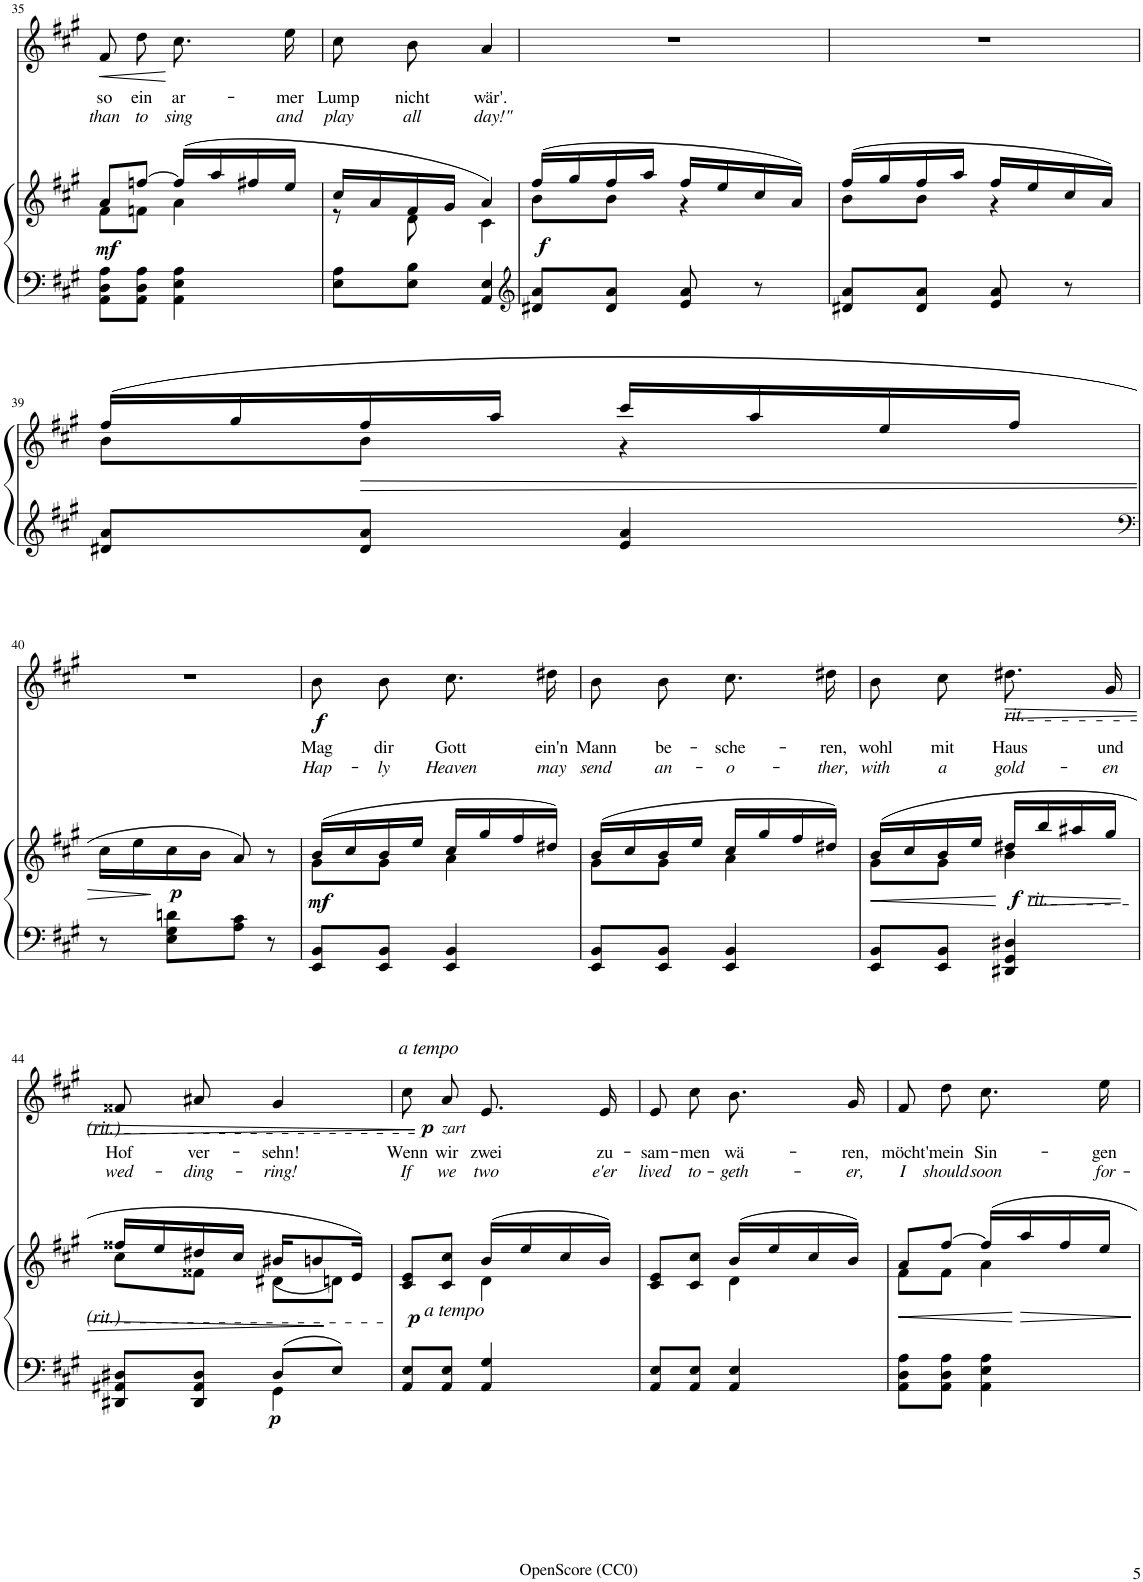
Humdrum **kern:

**kern	**kern	**dynam	**kern	**text	**text	**dynam
*part2	*part2	*part2	*part1	*part1	*part1	*part1
*staff3	*staff2	*staff2/3	*staff1	*staff1	*staff1	*staff1
*I"Piano	*	*	*I"Voice	*	*	*
*I'Pno	*	*	*	*	*	*
!!LO:PB:g=z
*clefF4	*clefG2	*	*clefG2	*	*	*
*k[f#c#g#]	*k[f#c#g#]	*	*k[f#c#g#]	*	*	*
*M2/4	*M2/4	*	*M2/4	*	*	*
=35	=35	=35	=35	=35	=35	=35
*	*^	*	*	*	*	*
!	!	!	!LO:DY:b	!	!LO:LY:b	!LO:LY:b	!LO:HP:b
8AA\ 8D\ 8A\L	8a/L	8f#\L	mf	8f#/L	so	than	<
!	!	!	!	!	!LO:LY:b	!LO:LY:b	!
8AA\ 8D\ 8A\J	[8ffn/J	8fn\J	.	8dd/J	ein	to	.
!	!	!	!	!	!LO:LY:b	!LO:LY:b	!
4AA\ 4E\ 4A\	(16ff/LL]	4a\	.	8.cc#\L	ar-	sing	[
.	16aa/	.	.	.	.	.	.
.	16ff#X/	.	.	.	.	.	.
!	!	!	!	!	!LO:LY:b	!LO:LY:b	!
.	16ee/JJ	.	.	16ee\Jk	-mer	and	.
=36	=36	=36	=36	=36	=36	=36	=36
!	!	!	!	!	!LO:LY:b	!LO:LY:b	!
8E\ 8A\L	16cc#/LL	8r	.	8cc#\L	Lump	play	.
.	16a/	.	.	.	.	.	.
!	!	!	!	!	!LO:LY:b	!LO:LY:b	!
8E\ 8B\J	16f#/	8d\	.	8b\J	nicht	all	.
.	16g#/JJ	.	.	.	.	.	.
!	!	!	!	!	!LO:LY:b	!LO:LY:b	!
4AA/ 4E/	4a/)	4c#\	.	4a/	wär'.	day!"	.
=37	=37	=37	=37	=37	=37	=37	=37
*clefG2	*	*	*	*	*	*	*
!	!	!	!LO:DY:b	!	!	!	!
8d#X/ 8a/L	(16ff#/LL	8b\L	f	2r	.	.	.
.	16gg#/	.	.	.	.	.	.
8d#/ 8a/J	16ff#/	8b\J	.	.	.	.	.
.	16aa/JJ	.	.	.	.	.	.
8e/ 8a/	16ff#/LL	4r	.	.	.	.	.
.	16ee/	.	.	.	.	.	.
8r	16cc#/	.	.	.	.	.	.
.	16a/JJ)	.	.	.	.	.	.
=38	=38	=38	=38	=38	=38	=38	=38
8d#X/ 8a/L	(16ff#/LL	8b\L	.	2r	.	.	.
.	16gg#/	.	.	.	.	.	.
8d#/ 8a/J	16ff#/	8b\J	.	.	.	.	.
.	16aa/JJ	.	.	.	.	.	.
8e/ 8a/	16ff#/LL	4r	.	.	.	.	.
.	16ee/	.	.	.	.	.	.
8r	16cc#/	.	.	.	.	.	.
.	16a/JJ)	.	.	.	.	.	.
!!LO:LB:g=z
=39	=39	=39	=39	=39	=39	=39	=39
8d#X/ 8a/L	(16ff#/LL	8b\L	.	2r	.	.	.
.	16gg#/	.	.	.	.	.	.
!	!	!	!LO:HP:b	!	!	!	!
8d#/ 8a/J	16ff#/	8b\J	>	.	.	.	.
.	16aa/JJ	.	.	.	.	.	.
4e/ 4a/	16ccc#/LL	4r	.	.	.	.	.
.	16aa/	.	.	.	.	.	.
.	16ee/	.	.	.	.	.	.
.	16ff#/JJ	.	.	.	.	.	.
*	*v	*v	*	*	*	*	*
!!LO:LB:g=z
=40	=40	=40	=40	=40	=40	=40
*clefF4	*	*	*	*	*	*
8r	16cc#\LL	.	2r	.	.	.
.	16ee\	.	.	.	.	.
!	!	!LO:DY:n=1:b	!	!	!	!
8E\ 8G#\ 8dn\L	16cc#\	] p	.	.	.	.
.	16b\JJ	.	.	.	.	.
8A\ 8c#\J	8a/)	.	.	.	.	.
8r	8r	.	.	.	.	.
=41	=41	=41	=41	=41	=41	=41
*	*^	*	*	*	*	*
!	!	!	!LO:DY:b	!	!LO:LY:b	!LO:LY:b	!LO:DY:b
8EE/ 8BB/L	(16b/LL	8g#\L	mf	8b\L	Mag	Hap-	f
.	16cc#/	.	.	.	.	.	.
!	!	!	!	!	!LO:LY:b	!LO:LY:b	!
8EE/ 8BB/J	16b/	8g#\J	.	8b\J	dir	-ly	.
.	16ee/JJ	.	.	.	.	.	.
!	!	!	!	!	!LO:LY:b	!LO:LY:b	!
4EE/ 4BB/	16cc#/LL	4a\	.	8.cc#\L	Gott	Heaven	.
.	16gg#/	.	.	.	.	.	.
.	16ff#/	.	.	.	.	.	.
!	!	!	!	!	!LO:LY:b	!LO:LY:b	!
.	16dd#X/JJ)	.	.	16dd#X\Jk	ein'n	may	.
=42	=42	=42	=42	=42	=42	=42	=42
!	!	!	!	!	!LO:LY:b	!LO:LY:b	!
8EE/ 8BB/L	(16b/LL	8g#\L	.	8b\L	Mann	send	.
.	16cc#/	.	.	.	.	.	.
!	!	!	!	!	!LO:LY:b	!LO:LY:b	!
8EE/ 8BB/J	16b/	8g#\J	.	8b\J	be-	an-	.
.	16ee/JJ	.	.	.	.	.	.
!	!	!	!	!	!LO:LY:b	!LO:LY:b	!
4EE/ 4BB/	16cc#/LL	4a\	.	8.cc#\L	-sche-	-o-	.
.	16gg#/	.	.	.	.	.	.
.	16ff#/	.	.	.	.	.	.
!	!	!	!	!	!LO:LY:b	!LO:LY:b	!
.	16dd#X/JJ)	.	.	16dd#X\Jk	-ren,	-ther,	.
=43	=43	=43	=43	=43	=43	=43	=43
!	!	!	!LO:HP:b	!	!LO:LY:b	!LO:LY:b	!
8EE/ 8BB/L	(16b/LL	8g#\L	<	8b\L	wohl	with	.
.	16cc#/	.	.	.	.	.	.
!	!	!	!	!	!LO:LY:b	!LO:LY:b	!
8EE/ 8BB/J	16b/	8g#\J	.	8cc#\J	mit	a	.
.	16ee/JJ	.	.	.	.	.	.
!	!	!	!	!LO:TX:b:i:t=rit.	!	!	!
!	!LO:TX:b:i:t=rit.	!	!	!	!	!	!
!	!	!	!LO:HP:n=1:b	!	!LO:LY:b	!LO:LY:b	!
!	!	!	!LO:DY:n=1:b	!	!	!	!
4DD#X/ 4GG#/ 4D#X/	16dd#X/LL	4b\	[ > f	8.dd#X\L	Haus	gold-	.
.	16bb/	.	.	.	.	.	.
.	16aa#X/	.	.	.	.	.	.
!	!	!	!	!	!LO:LY:b	!LO:LY:b	!LO:HP:b
.	16gg#/JJ	.	.	16g#\Jk	und	-en	>
!!LO:LB:g=z
=44	=44	=44	=44	=44	=44	=44	=44
*^	*	*	*	*	*	*	*
!	!	!	!	!	!	!LO:LY:b	!LO:LY:b	!
8DD#X/ 8AA#X/ 8D#X/L	4ryy	16ff##X/LL	8cc#\L	.	8f##X/L	Hof	wed-	.
.	.	16ee/	.	.	.	.	.	.
!	!	!	!	!	!	!LO:LY:b	!LO:LY:b	!
8DD#/ 8AA#/ 8D#/J	.	16dd#X/	8f##X\J	.	8a#X/J	ver-	-ding-	.
.	.	16cc#/JJ	.	.	.	.	.	.
!	!	!	!	!LO:DY:b=2	!	!LO:LY:b	!LO:LY:b	!
8D#/L	4GG#\	16b#X/KL	(8d#X\L	p	4g#/	-sehn!	-ring!	.
.	.	8bn/	.	.	.	.	.	.
8E/J	.	.	8dn\J)	]	.	.	.	.
.	.	16e/Jk)	.	.	.	.	.	.
*v	*v	*	*	*	*	*	*	*
*	*v	*v	*	*	*	*	*
.	.	.	.	.	.	]
=45	=45	=45	=45	=45	=45	=45
*	*^	*	*	*	*	*
!	!	!	!	!LO:TX:a:i:t=a tempo	!	!	!
!	!LO:TX:b:i:t=a tempo	!	!	!	!	!	!
!	!	!	!LO:DY:b	!	!LO:LY:b	!LO:LY:b	!LO:DY:b
!	!	!	!	!	!	!	!LO:DY:n=1:b
8AA/ 8E/L	8c#/ 8e/L	4ryy	p	8cc#\L	Wenn	If	p other-dynamics
!	!	!	!	!	!LO:LY:b	!LO:LY:b	!
8AA/ 8E/J	8c#/ 8cc#/J	.	.	8a\J	wir	we	.
!	!	!	!	!	!LO:LY:b	!LO:LY:b	!
4AA/ 4G#/	(16b/LL	4d\	.	8.e/L	zwei	two	.
.	16ee/	.	.	.	.	.	.
.	16cc#/	.	.	.	.	.	.
!	!	!	!	!	!LO:LY:b	!LO:LY:b	!
.	16b/JJ)	.	.	16e/Jk	zu-	e'er	.
=46	=46	=46	=46	=46	=46	=46	=46
!	!	!	!	!	!LO:LY:b	!LO:LY:b	!
8AA/ 8E/L	8c#/ 8e/L	4ryy	.	8e/L	-sam-	lived	.
!	!	!	!	!	!LO:LY:b	!LO:LY:b	!
8AA/ 8E/J	8c#/ 8cc#/J	.	.	8cc#/J	-men	to-	.
!	!	!	!	!	!LO:LY:b	!LO:LY:b	!
4AA/ 4E/	(16b/LL	4d\	.	8.b/L	wä-	-geth-	.
.	16ee/	.	.	.	.	.	.
.	16cc#/	.	.	.	.	.	.
!	!	!	!	!	!LO:LY:b	!LO:LY:b	!
.	16b/JJ)	.	.	16g#/Jk	-ren,	-er,	.
=47	=47	=47	=47	=47	=47	=47	=47
!	!	!	!LO:HP:b	!	!LO:LY:b	!LO:LY:b	!
8AA\ 8D\ 8A\L	8a/L	8f#\L	<	8f#/L	möcht'	I	.
!	!	!	!	!	!LO:LY:b	!LO:LY:b	!
8AA\ 8D\ 8A\J	[8ff#/J	8f#\J	.	8dd/J	mein	should	.
!	!	!	!	!	!LO:LY:b	!LO:LY:b	!
4AA\ 4E\ 4A\	16ff#/LL]	4a\	.	8.cc#\L	Sin-	soon	.
!	!	!	!LO:HP:n=1:b	!	!	!	!
.	16aa/	.	[ >	.	.	.	.
.	16ff#/	.	.	.	.	.	.
!	!	!	!	!	!LO:LY:b	!LO:LY:b	!
.	16ee/JJ	.	.	16ee\Jk	-gen	for-	.
*	*v	*v	*	*	*	*	*
.	.	]	.	.	.	.
=	=	=	=	=	=	=
*-	*-	*-	*-	*-	*-	*-
